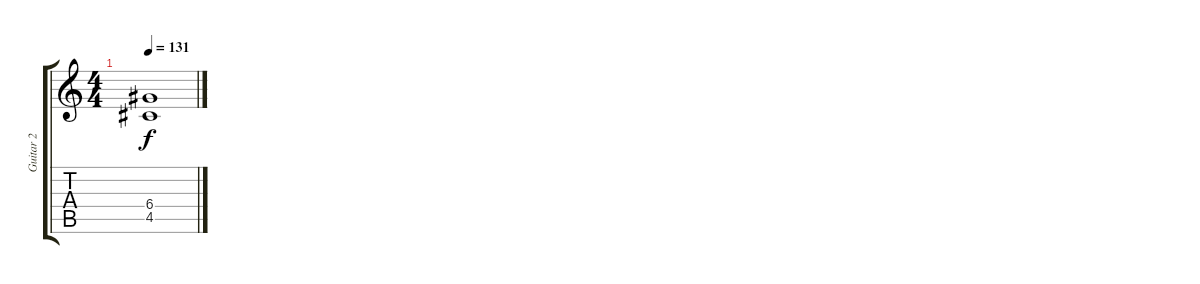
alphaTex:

\track ("Guitar 2" "Guitar 2") {instrument overdrivenguitar}
\staff {score tabs}
\tuning (E4 B3 G3 D3 A2 E2) {hide}
\ts (4 4)
\tempo 131
\clef g2
\ks c
(6.4{t} 4.5{t}).1{dy f}
